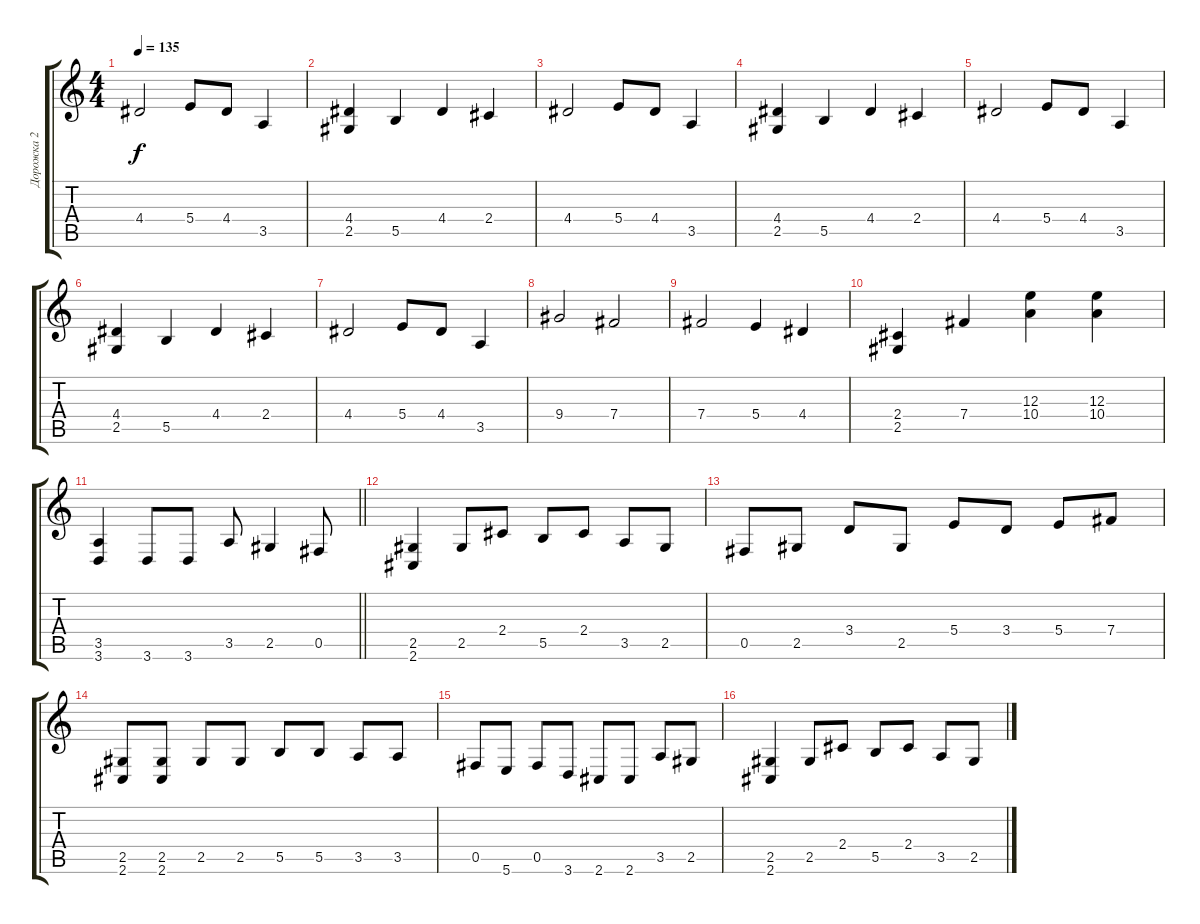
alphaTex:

\track ("Дорожка 2" "Дорожка 2") {instrument distortionguitar}
\staff {score tabs}
\tuning (Db4 Ab3 E3 B2 Gb2 B1) {hide}
\ts (4 4)
\tempo 135
\clef g2
\ks c
4.4.2{dy f} 5.4.8 4.4.8 3.5.4 |
(4.4 2.5).4 5.5.4 4.4.4 2.4.4 |
4.4.2 5.4.8 4.4.8 3.5.4 |
(4.4 2.5).4 5.5.4 4.4.4 2.4.4 |
4.4.2 5.4.8 4.4.8 3.5.4 |
(4.4 2.5).4 5.5.4 4.4.4 2.4.4 |
4.4.2 5.4.8 4.4.8 3.5.4 |
9.4.2 7.4.2 |
7.4.2 5.4.4 4.4.4 |
(2.4 2.5).4 7.4.4 (12.3 10.4).4 (12.3 10.4).4 |
\barLineRight lightlight
(3.5 3.6).4 3.6.8 3.6.8 3.5.8 2.5.4 0.5.8 |
\section ("" " ")
(2.5 2.6).4 2.5.8 2.4.8 5.5.8 2.4.8 3.5.8 2.5.8 |
0.5.8 2.5.8 3.4.8 2.5.8 5.4.8 3.4.8 5.4.8 7.4.8 |
(2.5 2.6).8 (2.5 2.6).8 2.5.8 2.5.8 5.5.8 5.5.8 3.5.8 3.5.8 |
0.5.8 5.6.8 0.5.8 3.6.8 2.6.8 2.6.8 3.5.8 2.5.8 |
(2.5 2.6).4 2.5.8 2.4.8 5.5.8 2.4.8 3.5.8 2.5.8
